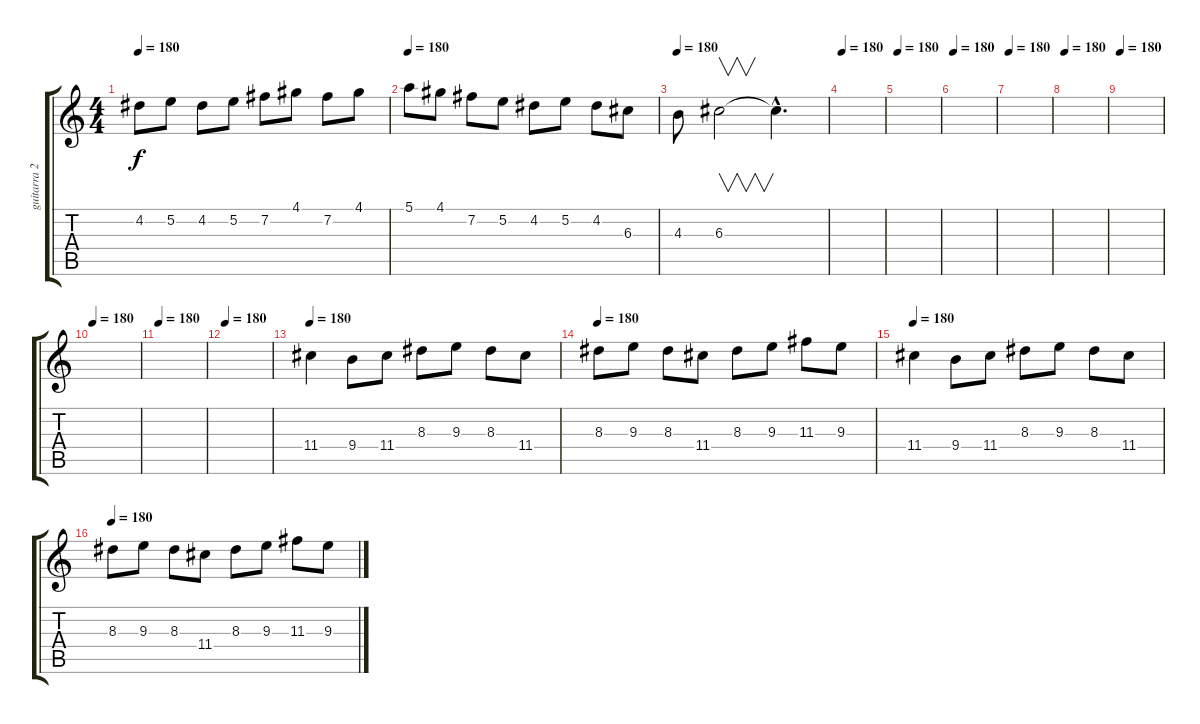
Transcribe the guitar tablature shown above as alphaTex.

\track ("guitarra 2" "guitarra 2") {instrument distortionguitar}
\staff {score tabs}
\tuning (E4 B3 G3 D3 A2 E2) {hide}
\ts (4 4)
\tempo 180
\clef g2
\ks c
4.2.8{dy f} 5.2.8 4.2.8 5.2.8 7.2.8 4.1.8 7.2.8 4.1.8 |
\tempo 180
5.1.8 4.1.8 7.2.8 5.2.8 4.2.8 5.2.8 4.2.8 6.3.8 |
\tempo 180
4.3.8 6.3.2{v} 6.3{hac t}.4{d} |
\tempo 180
|
\tempo 180
|
\tempo 180
|
\tempo 180
|
\tempo 180
|
\tempo 180
|
\tempo 180
|
\tempo 180
|
\tempo 180
|
\tempo 180
11.4.4 9.4.8 11.4.8 8.3.8 9.3.8 8.3.8 11.4.8 |
\tempo 180
8.3.8 9.3.8 8.3.8 11.4.8 8.3.8 9.3.8 11.3.8 9.3.8 |
\tempo 180
11.4.4 9.4.8 11.4.8 8.3.8 9.3.8 8.3.8 11.4.8 |
\tempo 180
8.3.8 9.3.8 8.3.8 11.4.8 8.3.8 9.3.8 11.3.8 9.3.8
